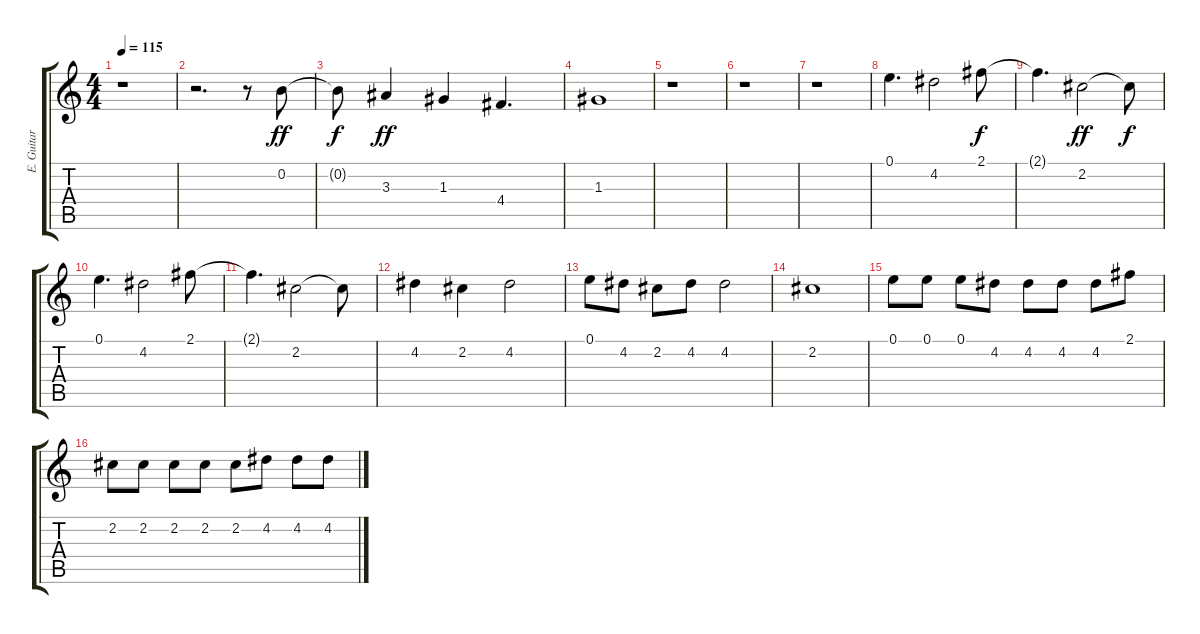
\track ("E. Guitar Lead I" "E. Guitar ") {instrument distortionguitar}
\staff {score tabs}
\tuning (E4 B3 G3 D3 A2 E2) {hide}
\ts (4 4)
\tempo 115
\clef g2
\ks c
r.1{dy f} |
r.2{d} r.8 0.2.8{dy ff} |
0.2{t}.8{dy f} 3.3.4{dy ff} 1.3.4 4.4.4{d} |
1.3.1 |
r.1 |
r.1 |
r.1 |
0.1.4{d} 4.2.2 2.1.8{dy f} |
2.1{t}.4{d} 2.2.2{dy ff} 2.2{t}.8{dy f} |
0.1.4{d} 4.2.2 2.1.8 |
2.1{t}.4{d} 2.2.2 2.2{t}.8 |
4.2.4 2.2.4 4.2.2 |
0.1.8 4.2.8 2.2.8 4.2.8 4.2.2 |
2.2.1 |
0.1.8 0.1.8 0.1.8 4.2.8 4.2.8 4.2.8 4.2.8 2.1.8 |
2.2.8 2.2.8 2.2.8 2.2.8 2.2.8 4.2.8 4.2.8 4.2.8
